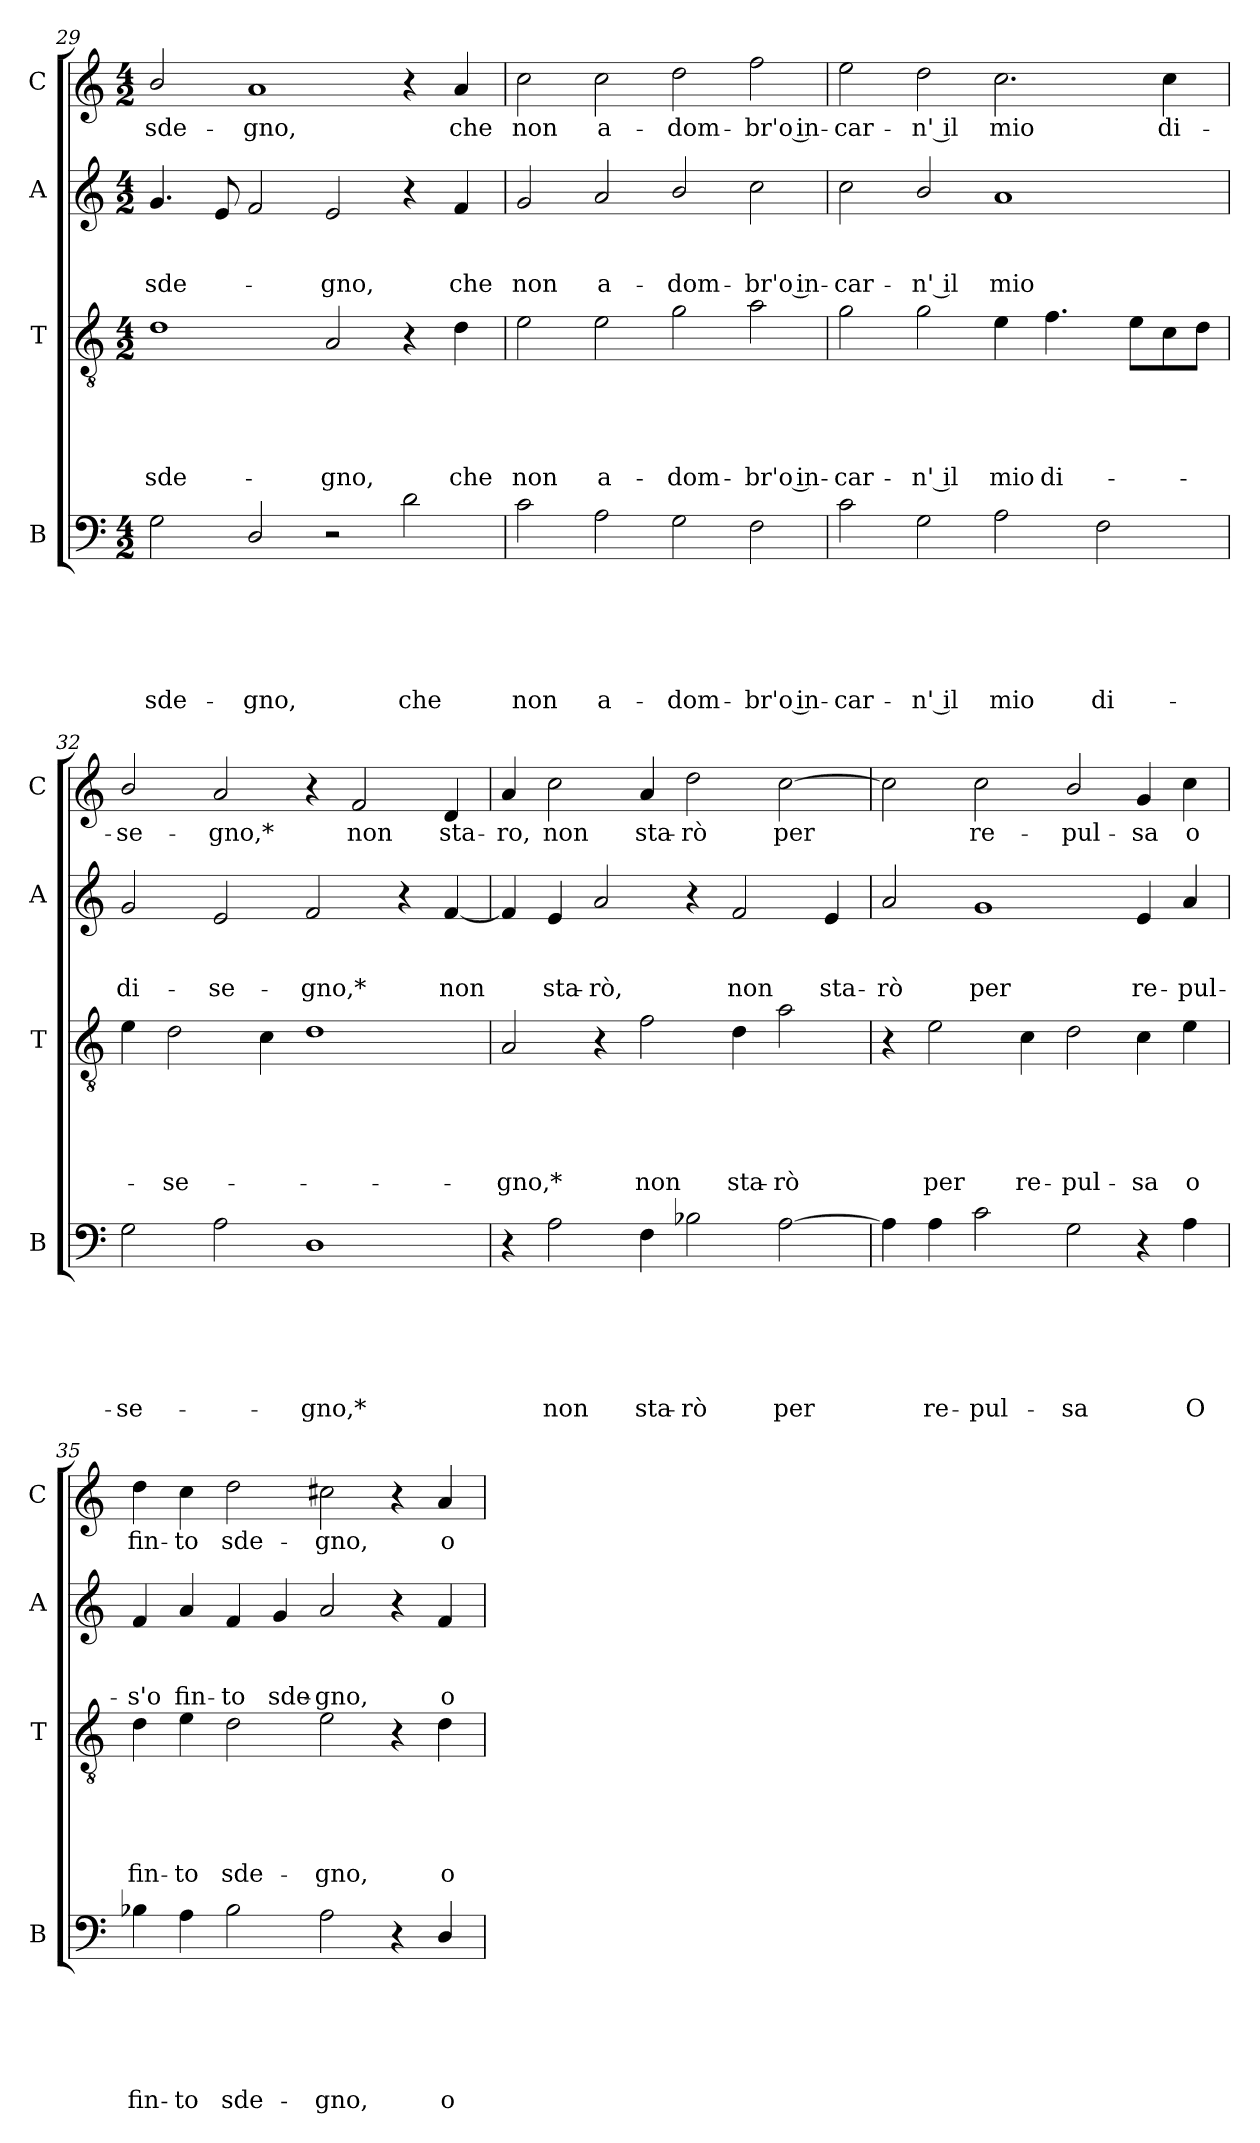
**kern	**text	**text	**text	**text	**text	**text	**kern	**text	**text	**text	**text	**text	**kern	**text	**text	**text	**kern	**text
*part4	*part4	*part4	*part4	*part4	*part4	*part4	*part3	*part3	*part3	*part3	*part3	*part3	*part2	*part2	*part2	*part2	*part1	*part1
*staff4	*staff4	*staff4	*staff4	*staff4	*staff4	*staff4	*staff3	*staff3	*staff3	*staff3	*staff3	*staff3	*staff2	*staff2	*staff2	*staff2	*staff1	*staff1
*I"B	*	*	*	*	*	*	*I"T	*	*	*	*	*	*I"A	*	*	*	*I"C	*
*I'B	*	*	*	*	*	*	*I'T	*	*	*	*	*	*I'A	*	*	*	*I'C	*
!!LO:LB:g=z
*clefF4	*	*	*	*	*	*	*clefGv2	*	*	*	*	*	*clefG2	*	*	*	*clefG2	*
*k[]	*	*	*	*	*	*	*k[]	*	*	*	*	*	*k[]	*	*	*	*k[]	*
*C:	*	*	*	*	*	*	*C:	*	*	*	*	*	*C:	*	*	*	*C:	*
*M4/2	*	*	*	*	*	*	*M4/2	*	*	*	*	*	*M4/2	*	*	*	*M4/2	*
=29	=29	=29	=29	=29	=29	=29	=29	=29	=29	=29	=29	=29	=29	=29	=29	=29	=29	=29
!	!	!	!	!	!	!LO:LY:b	!	!	!	!	!	!LO:LY:b	!	!	!	!LO:LY:b	!	!LO:LY:b
2G\	.	.	.	.	.	sde-	1d	.	.	.	.	sde-	4.g/	.	.	sde-	2b/	sde-
.	.	.	.	.	.	.	.	.	.	.	.	.	8e/	.	.	.	.	.
!	!	!	!	!	!	!LO:LY:b	!	!	!	!	!	!	!	!	!	!	!	!LO:LY:b
2D/	.	.	.	.	.	-gno,	.	.	.	.	.	.	2f/	.	.	.	1a	-gno,
!	!	!	!	!	!	!	!	!	!	!	!	!LO:LY:b	!	!	!	!LO:LY:b	!	!
2r	.	.	.	.	.	.	2A/	.	.	.	.	-gno,	2e/	.	.	-gno,	.	.
!	!	!	!	!	!	!LO:LY:b	!	!	!	!	!	!	!	!	!	!	!	!
2d\	.	.	.	.	.	che	4r	.	.	.	.	.	4r	.	.	.	4r	.
!	!	!	!	!	!	!	!	!	!	!	!	!LO:LY:b	!	!	!	!LO:LY:b	!	!LO:LY:b
.	.	.	.	.	.	.	4d\	.	.	.	.	che	4f/	.	.	che	4a/	che
=30	=30	=30	=30	=30	=30	=30	=30	=30	=30	=30	=30	=30	=30	=30	=30	=30	=30	=30
!	!	!	!	!	!	!LO:LY:b	!	!	!	!	!	!LO:LY:b	!	!	!	!LO:LY:b	!	!LO:LY:b
2c\	.	.	.	.	.	non	2e\	.	.	.	.	non	2g/	.	.	non	2cc\	non
!	!	!	!	!	!	!LO:LY:b	!	!	!	!	!	!LO:LY:b	!	!	!	!LO:LY:b	!	!LO:LY:b
2A\	.	.	.	.	.	a-	2e\	.	.	.	.	a-	2a/	.	.	a-	2cc\	a-
!	!	!	!	!	!	!LO:LY:b	!	!	!	!	!	!LO:LY:b	!	!	!	!LO:LY:b	!	!LO:LY:b
2G\	.	.	.	.	.	-dom-	2g\	.	.	.	.	-dom-	2b/	.	.	-dom-	2dd\	-dom-
!	!	!	!	!	!	!LO:LY:b	!	!	!	!	!	!LO:LY:b	!	!	!	!LO:LY:b	!	!LO:LY:b
2F\	.	.	.	.	.	-br'o in-	2a\	.	.	.	.	-br'o in-	2cc\	.	.	-br'o in-	2ff\	-br'o in-
=31	=31	=31	=31	=31	=31	=31	=31	=31	=31	=31	=31	=31	=31	=31	=31	=31	=31	=31
!	!	!	!	!	!	!LO:LY:b	!	!	!	!	!	!LO:LY:b	!	!	!	!LO:LY:b	!	!LO:LY:b
2c\	.	.	.	.	.	-car-	2g\	.	.	.	.	-car-	2cc\	.	.	-car-	2ee\	-car-
!	!	!	!	!	!	!LO:LY:b:rj	!	!	!	!	!	!LO:LY:b:rj	!	!	!	!LO:LY:b:rj	!	!LO:LY:b:rj
2G\	.	.	.	.	.	-n' il	2g\	.	.	.	.	-n' il	2b/	.	.	-n' il	2dd\	-n' il
!	!	!	!	!	!	!LO:LY:b	!	!	!	!	!	!LO:LY:b	!	!	!	!LO:LY:b	!	!LO:LY:b
2A\	.	.	.	.	.	mio	4e\	.	.	.	.	mio	1a	.	.	mio	2.cc\	mio
!	!	!	!	!	!	!	!	!	!	!	!	!LO:LY:b	!	!	!	!	!	!
.	.	.	.	.	.	.	4.f\	.	.	.	.	di-	.	.	.	.	.	.
!	!	!	!	!	!	!LO:LY:b	!	!	!	!	!	!	!	!	!	!	!	!
2F\	.	.	.	.	.	di-	.	.	.	.	.	.	.	.	.	.	.	.
.	.	.	.	.	.	.	8e\L	.	.	.	.	.	.	.	.	.	.	.
!	!	!	!	!	!	!	!	!	!	!	!	!	!	!	!	!	!	!LO:LY:b
.	.	.	.	.	.	.	8c\	.	.	.	.	.	.	.	.	.	4cc\	di-
.	.	.	.	.	.	.	8d\J	.	.	.	.	.	.	.	.	.	.	.
=32	=32	=32	=32	=32	=32	=32	=32	=32	=32	=32	=32	=32	=32	=32	=32	=32	=32	=32
!	!	!	!	!	!	!LO:LY:b	!	!	!	!	!	!	!	!	!	!LO:LY:b	!	!LO:LY:b
2G\	.	.	.	.	.	-se-	4e\	.	.	.	.	.	2g/	.	.	di-	2b/	-se-
!	!	!	!	!	!	!	!	!	!	!	!	!LO:LY:b	!	!	!	!	!	!
.	.	.	.	.	.	.	2d\	.	.	.	.	-se-	.	.	.	.	.	.
!	!	!	!	!	!	!	!	!	!	!	!	!	!	!	!	!LO:LY:b	!	!LO:LY:b
2A\	.	.	.	.	.	.	.	.	.	.	.	.	2e/	.	.	-se-	2a/	-gno,*
.	.	.	.	.	.	.	4c\	.	.	.	.	.	.	.	.	.	.	.
!	!	!	!	!	!	!LO:LY:b	!	!	!	!	!	!	!	!	!	!LO:LY:b	!	!
1D	.	.	.	.	.	-gno,*	1d	.	.	.	.	.	2f/	.	.	-gno,*	4r	.
!	!	!	!	!	!	!	!	!	!	!	!	!	!	!	!	!	!	!LO:LY:b
.	.	.	.	.	.	.	.	.	.	.	.	.	.	.	.	.	2f/	non
.	.	.	.	.	.	.	.	.	.	.	.	.	4r	.	.	.	.	.
!	!	!	!	!	!	!	!	!	!	!	!	!	!	!	!	!LO:LY:b	!	!LO:LY:b
.	.	.	.	.	.	.	.	.	.	.	.	.	[>4f/	.	.	non	4d/	sta-
!!LO:PB:g=z
=33	=33	=33	=33	=33	=33	=33	=33	=33	=33	=33	=33	=33	=33	=33	=33	=33	=33	=33
!	!	!	!	!	!	!	!	!	!	!	!	!LO:LY:b	!	!	!	!	!	!LO:LY:b
4r	.	.	.	.	.	.	2A/	.	.	.	.	-gno,*	4f/]	.	.	.	4a/	-ro,
!	!	!	!	!	!	!LO:LY:b	!	!	!	!	!	!	!	!	!	!LO:LY:b	!	!LO:LY:b
2A\	.	.	.	.	.	non	.	.	.	.	.	.	4e/	.	.	sta-	2cc\	non
!	!	!	!	!	!	!	!	!	!	!	!	!	!	!	!	!LO:LY:b	!	!
.	.	.	.	.	.	.	4r	.	.	.	.	.	2a/	.	.	-rò,	.	.
!	!	!	!	!	!	!LO:LY:b	!	!	!	!	!	!LO:LY:b	!	!	!	!	!	!LO:LY:b
4F\	.	.	.	.	.	sta-	2f\	.	.	.	.	non	.	.	.	.	4a/	sta-
!	!	!	!	!	!	!LO:LY:b	!	!	!	!	!	!	!	!	!	!	!	!LO:LY:b
2B-X\	.	.	.	.	.	-rò	.	.	.	.	.	.	4r	.	.	.	2dd\	-rò
!	!	!	!	!	!	!	!	!	!	!	!	!LO:LY:b	!	!	!	!LO:LY:b	!	!
.	.	.	.	.	.	.	4d\	.	.	.	.	sta-	2f/	.	.	non	.	.
!	!	!	!	!	!	!LO:LY:b	!	!	!	!	!	!LO:LY:b	!	!	!	!	!	!LO:LY:b
[>2A\	.	.	.	.	.	per	2a\	.	.	.	.	-rò	.	.	.	.	[>2cc\	per
!	!	!	!	!	!	!	!	!	!	!	!	!	!	!	!	!LO:LY:b	!	!
.	.	.	.	.	.	.	.	.	.	.	.	.	4e/	.	.	sta-	.	.
=34	=34	=34	=34	=34	=34	=34	=34	=34	=34	=34	=34	=34	=34	=34	=34	=34	=34	=34
!	!	!	!	!	!	!	!	!	!	!	!	!	!	!	!	!LO:LY:b	!	!
4A\]	.	.	.	.	.	.	4r	.	.	.	.	.	2a/	.	.	-rò	2cc\]	.
!	!	!	!	!	!	!LO:LY:b	!	!	!	!	!	!LO:LY:b	!	!	!	!	!	!
4A\	.	.	.	.	.	re-	2e\	.	.	.	.	per	.	.	.	.	.	.
!	!	!	!	!	!	!LO:LY:b	!	!	!	!	!	!	!	!	!	!LO:LY:b	!	!LO:LY:b
2c\	.	.	.	.	.	-pul-	.	.	.	.	.	.	1g	.	.	per	2cc\	re-
!	!	!	!	!	!	!	!	!	!	!	!	!LO:LY:b	!	!	!	!	!	!
.	.	.	.	.	.	.	4c\	.	.	.	.	re-	.	.	.	.	.	.
!	!	!	!	!	!	!LO:LY:b	!	!	!	!	!	!LO:LY:b	!	!	!	!	!	!LO:LY:b
2G\	.	.	.	.	.	-sa	2d\	.	.	.	.	-pul-	.	.	.	.	2b/	-pul-
!	!	!	!	!	!	!	!	!	!	!	!	!LO:LY:b	!	!	!	!LO:LY:b	!	!LO:LY:b
4r	.	.	.	.	.	.	4c\	.	.	.	.	-sa	4e/	.	.	re-	4g/	-sa
!	!	!	!	!	!	!LO:LY:b	!	!	!	!	!	!LO:LY:b	!	!	!	!LO:LY:b	!	!LO:LY:b
4A\	.	.	.	.	.	O	4e\	.	.	.	.	o	4a/	.	.	-pul-	4cc\	o
=35	=35	=35	=35	=35	=35	=35	=35	=35	=35	=35	=35	=35	=35	=35	=35	=35	=35	=35
!	!	!	!	!	!	!LO:LY:b	!	!	!	!	!	!LO:LY:b	!	!	!	!LO:LY:b	!	!LO:LY:b
4B-X\	.	.	.	.	.	fin-	4d\	.	.	.	.	fin-	4f/	.	.	-s'o	4dd\	fin-
!	!	!	!	!	!	!LO:LY:b	!	!	!	!	!	!LO:LY:b	!	!	!	!LO:LY:b	!	!LO:LY:b
4A\	.	.	.	.	.	-to	4e\	.	.	.	.	-to	4a/	.	.	fin-	4cc\	-to
!	!	!	!	!	!	!LO:LY:b	!	!	!	!	!	!LO:LY:b	!	!	!	!LO:LY:b	!	!LO:LY:b
2B-\	.	.	.	.	.	sde-	2d\	.	.	.	.	sde-	4f/	.	.	-to	2dd\	sde-
!	!	!	!	!	!	!	!	!	!	!	!	!	!	!	!	!LO:LY:b	!	!
.	.	.	.	.	.	.	.	.	.	.	.	.	4g/	.	.	sde-	.	.
!	!	!	!	!	!	!LO:LY:b	!	!	!	!	!	!LO:LY:b	!	!	!	!LO:LY:b	!	!LO:LY:b
2A\	.	.	.	.	.	-gno,	2e\	.	.	.	.	-gno,	2a/	.	.	-gno,	2cc#X\	-gno,
4r	.	.	.	.	.	.	4r	.	.	.	.	.	4r	.	.	.	4r	.
!	!	!	!	!	!	!LO:LY:b	!	!	!	!	!	!LO:LY:b	!	!	!	!LO:LY:b	!	!LO:LY:b
4D/	.	.	.	.	.	o	4d\	.	.	.	.	o	4f/	.	.	o	4a/	o
=	=	=	=	=	=	=	=	=	=	=	=	=	=	=	=	=	=	=
*-	*-	*-	*-	*-	*-	*-	*-	*-	*-	*-	*-	*-	*-	*-	*-	*-	*-	*-
